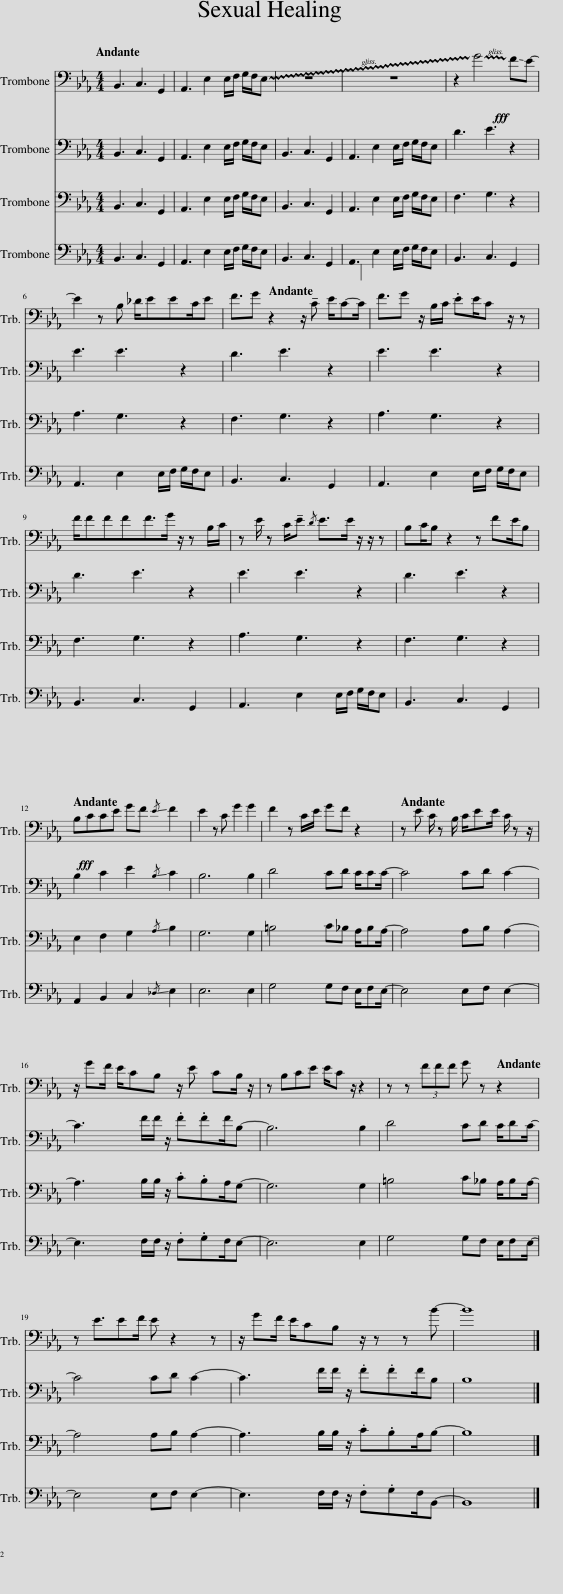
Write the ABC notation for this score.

X:1
%%score 1 2 3 4
L:1/8
Q:1/4=90
M:4/4
I:linebreak $
K:Eb
V:1 bass
V:2 bass
V:3 bass
V:4 bass
V:1
 B,,3 C,3 G,,2 | A,,3 E,2 E,/F,/ G,/F,/!~(!E, | z8 | z8 | z2!fff! !~(!G4 !~)!F!-)!E- |$ %5
 E2 z B, _D/EEC/E | F3/2G[Q:1/4=93] z2 z/ !tenuto!C E/C-C/ | F3/2G z/!fff! B,/C/ .EE/C z/ z |$ F/FFFF>G z/ z B,/C/ | z E/ z C/!tenuto!E{/D} E>E z/ z/ z | %10
 B,C/B, z2 z FE/B, |$!fff![Q:1/4=94] B,CCE GF!-(!{/E} !-)!F2 | E2 z C G2 G2 | F2 z C/E/ GF z2 |[Q:1/4=94] z E C/ z B,/ C/EE/ C/ z z/ |$ %15
 z/ GF/ E/CB, z/!fff! E CB,/ z/ | z!fff! B,CE E/C z/ z2 | z z (3FFF G z[Q:1/4=90] z2 |$ z E3/2EF/ E z2 z | z/ GF/ E/CB, z/ z z B- | %20
 B8 |] %21
V:2
 B,,3 C,3 G,,2 | A,,3 E,2 E,/F,/ G,/F,/E, | B,,3 C,3 G,,2 | A,,3 E,2 E,/F,/ G,/F,/E, | D3 E3 z2 |$ %5
 E3 E3 z2 | D3 E3 z2 | E3 E3 z2 |$ D3 E3 z2 | E3 E3 z2 | %10
 D3 E3 z2 |$ B,2 C2 E2!-(!{/B,} !-)!C2 | B,6 B,2 | D4 CD C/CC/- | C4 CD C2- |$ %15
 C3 F/F/ z/ .F.FF/B,- | B,6 B,2 | D4 CD C/DC/- |$ C4 CD C2- | C3 F/F/ z/ .F.FF/B, | %20
 B,8 |] %21
V:3
 B,,3 C,3 G,,2 | A,,3 E,2 E,/F,/ G,/F,/E, | B,,3 C,3 G,,2 | A,,3 E,2 E,/F,/ G,/F,/E, | F,3 G,3 z2 |$ %5
 A,3 G,3 z2 | F,3 G,3 z2 | A,3 G,3 z2 |$ F,3 G,3 z2 | A,3 G,3 z2 | %10
 F,3 G,3 z2 |$ E,2 F,2 G,2!-(!{/A,} !-)!B,2 | G,6 G,2 | =B,4 C_B, A,/B,A,/- | A,4 A,B, A,2- |$ %15
 A,3 B,/B,/ z/ .C.B,A,/G,- | G,6 G,2 | =B,4 C_B, A,/B,A,/- |$ A,4 A,B, A,2- | A,3 B,/B,/ z/ .C.B,A,/B,- | %20
 B,8 |] %21
V:4
 B,,3 C,3 G,,2 | A,,3 E,2 E,/F,/ G,/F,/E, | B,,3 C,3 G,,2 | A,,3 E,2 E,/F,/ G,/F,/E, | B,,3 C,3 G,,2 |$ %5
 A,,3 E,2 E,/F,/ G,/F,/E, | B,,3 C,3 G,,2 | A,,3 E,2 E,/F,/ G,/F,/E, |$ B,,3 C,3 G,,2 | A,,3 E,2 E,/F,/ G,/F,/E, | %10
 B,,3 C,3 G,,2 |$ A,,2 B,,2 C,2!-(!{/_D,} !-)!E,2 | E,6 E,2 | G,4 G,F, E,/F,E,/- | E,4 E,F, E,2- |$ %15
 E,3 F,/F,/ z/ .F,.G,F,/E,- | E,6 E,2 | G,4 G,F, E,/F,E,/- |$ E,4 E,F, E,2- | E,3 F,/F,/ z/ .F,.G,F,/B,,- | %20
 B,,8 |] %21
